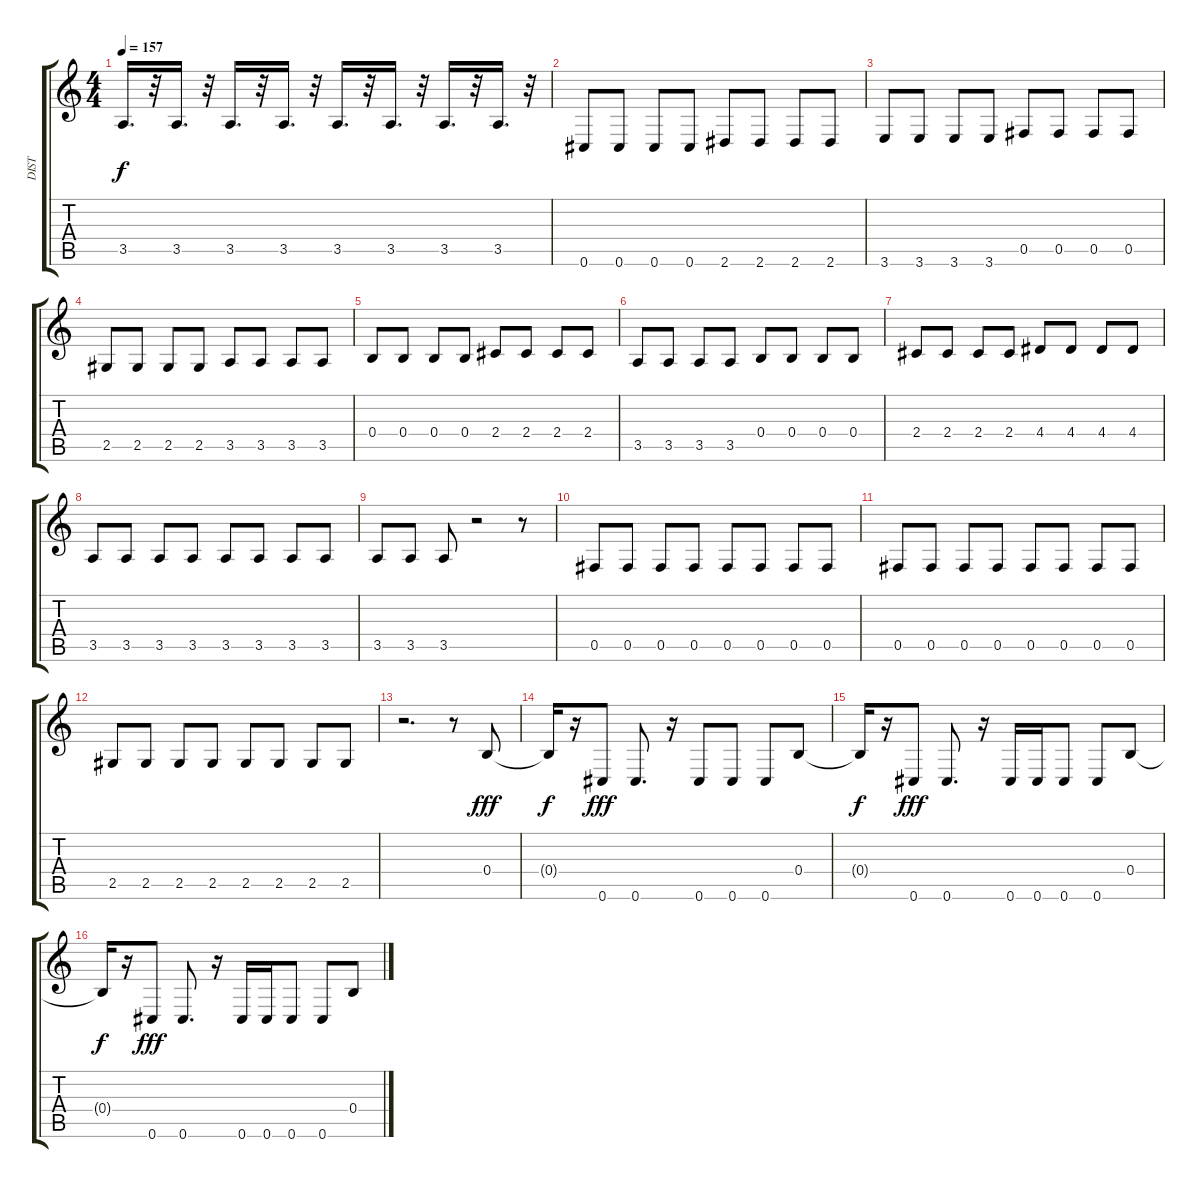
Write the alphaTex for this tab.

\track ("DIST" "DIST") {instrument distortionguitar}
\staff {score tabs}
\tuning (Db4 Ab3 E3 B2 Gb2 Db2) {hide}
\ts (4 4)
\tempo 157
\clef g2
\ks c
3.5.16{d dy f} r.32 3.5.16{d} r.32 3.5.16{d} r.32 3.5.16{d} r.32 3.5.16{d} r.32 3.5.16{d} r.32 3.5.16{d} r.32 3.5.16{d} r.32 |
0.6.8 0.6.8 0.6.8 0.6.8 2.6.8 2.6.8 2.6.8 2.6.8 |
3.6.8 3.6.8 3.6.8 3.6.8 0.5.8 0.5.8 0.5.8 0.5.8 |
2.5.8 2.5.8 2.5.8 2.5.8 3.5.8 3.5.8 3.5.8 3.5.8 |
0.4.8 0.4.8 0.4.8 0.4.8 2.4.8 2.4.8 2.4.8 2.4.8 |
3.5.8 3.5.8 3.5.8 3.5.8 0.4.8 0.4.8 0.4.8 0.4.8 |
2.4.8 2.4.8 2.4.8 2.4.8 4.4.8 4.4.8 4.4.8 4.4.8 |
3.5.8 3.5.8 3.5.8 3.5.8 3.5.8 3.5.8 3.5.8 3.5.8 |
3.5.8 3.5.8 3.5.8 r.2 r.8 |
0.5.8 0.5.8 0.5.8 0.5.8 0.5.8 0.5.8 0.5.8 0.5.8 |
0.5.8 0.5.8 0.5.8 0.5.8 0.5.8 0.5.8 0.5.8 0.5.8 |
2.5.8 2.5.8 2.5.8 2.5.8 2.5.8 2.5.8 2.5.8 2.5.8 |
r.2{d} r.8 0.4.8{dy fff} |
0.4{t}.16{dy f} r.16 0.6.8{dy fff} 0.6.8{d} r.16 0.6.8 0.6.8 0.6.8 0.4.8 |
0.4{t}.16{dy f} r.16 0.6.8{dy fff} 0.6.8{d} r.16 0.6.16 0.6.16 0.6.8 0.6.8 0.4.8 |
0.4{t}.16{dy f} r.16 0.6.8{dy fff} 0.6.8{d} r.16 0.6.16 0.6.16 0.6.8 0.6.8 0.4.8
